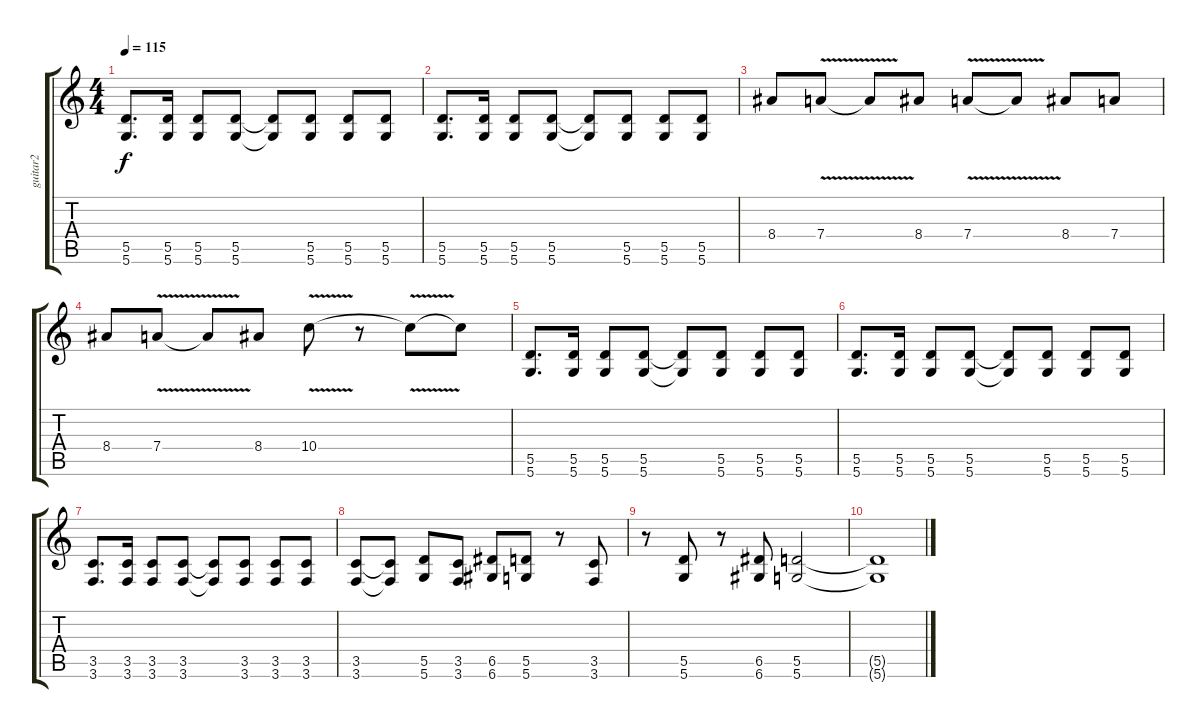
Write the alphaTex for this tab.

\track ("guitar2" "guitar2") {instrument distortionguitar}
\staff {score tabs}
\tuning (E4 B3 G3 D3 A2 D2) {hide}
\ts (4 4)
\tempo 115
\clef g2
\ks c
(5.5 5.6).8{d dy f} (5.5 5.6).16 (5.5 5.6).8 (5.5 5.6).8 (5.5{t} 5.6{t}).8 (5.5 5.6).8 (5.5 5.6).8 (5.5 5.6).8 |
(5.5 5.6).8{d} (5.5 5.6).16 (5.5 5.6).8 (5.5 5.6).8 (5.5{t} 5.6{t}).8 (5.5 5.6).8 (5.5 5.6).8 (5.5 5.6).8 |
8.4.8 7.4{v}.8 7.4{t}.8 8.4.8 7.4{v}.8 7.4{t}.8 8.4.8 7.4.8 |
8.4.8 7.4{v}.8 7.4{t}.8 8.4.8 10.4{v}.8 r.8 10.4{t}.8 10.4{t}.8 |
(5.5 5.6).8{d} (5.5 5.6).16 (5.5 5.6).8 (5.5 5.6).8 (5.5{t} 5.6{t}).8 (5.5 5.6).8 (5.5 5.6).8 (5.5 5.6).8 |
(5.5 5.6).8{d} (5.5 5.6).16 (5.5 5.6).8 (5.5 5.6).8 (5.5{t} 5.6{t}).8 (5.5 5.6).8 (5.5 5.6).8 (5.5 5.6).8 |
(3.5 3.6).8{d} (3.5 3.6).16 (3.5 3.6).8 (3.5 3.6).8 (3.5{t} 3.6{t}).8 (3.5 3.6).8 (3.5 3.6).8 (3.5 3.6).8 |
(3.5 3.6).8 (3.5{t} 3.6{t}).8 (5.5 5.6).8 (3.5 3.6).8 (6.5 6.6).8 (5.5 5.6).8 r.8 (3.5 3.6).8 |
r.8 (5.5 5.6).8 r.8 (6.5 6.6).8 (5.5 5.6).2 |
(5.5{t} 5.6{t}).1
